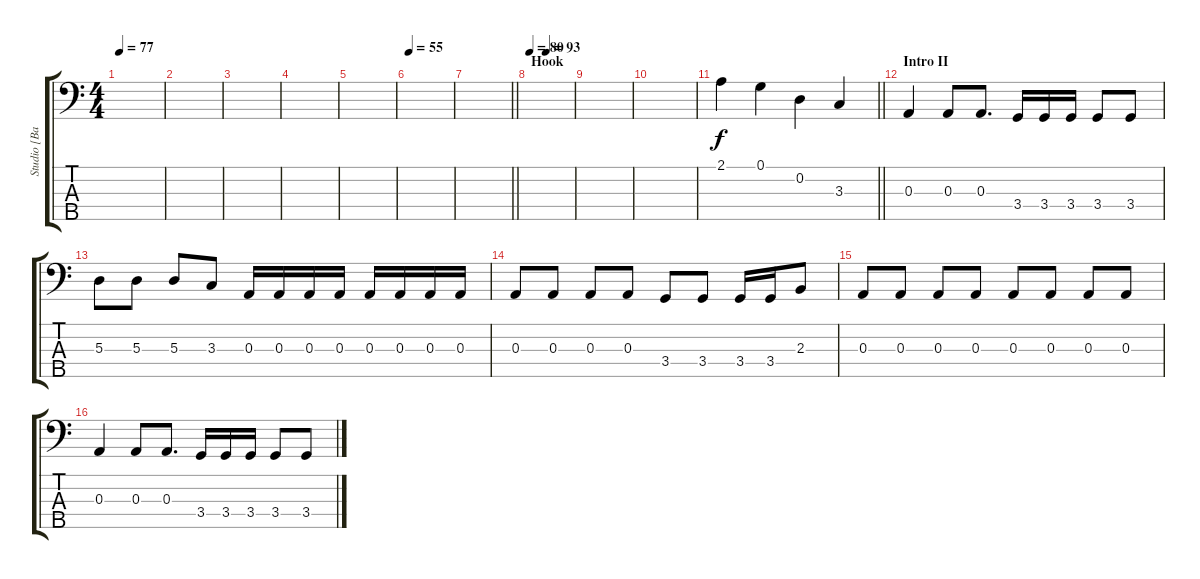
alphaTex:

\track ("Studio [Bass Dist FX]" "Studio [Ba") {instrument distortionguitar}
\staff {score tabs}
\tuning (G2 D2 A1 E1 B0) {hide}
\ts (4 4)
\tempo 77
\clef f4
\ks c
|
|
|
|
|
\tempo 55
|
\barLineRight lightlight
|
\section ("" "Hook")
\tempo 80
\tempo (93 0.375)
|
|
|
\barLineRight lightlight
2.1.4 0.1.4 0.2.4 3.3.4 |
\section ("" "Intro II")
0.3.4 0.3.8 0.3.8{d} 3.4.16 3.4.16 3.4.16 3.4.8 3.4.8 |
5.3.8 5.3.8 5.3.8 3.3.8 0.3.16 0.3.16 0.3.16 0.3.16 0.3.16 0.3.16 0.3.16 0.3.16 |
0.3.8 0.3.8 0.3.8 0.3.8 3.4.8 3.4.8 3.4.16 3.4.16 2.3.8 |
0.3.8 0.3.8 0.3.8 0.3.8 0.3.8 0.3.8 0.3.8 0.3.8 |
0.3.4 0.3.8 0.3.8{d} 3.4.16 3.4.16 3.4.16 3.4.8 3.4.8
